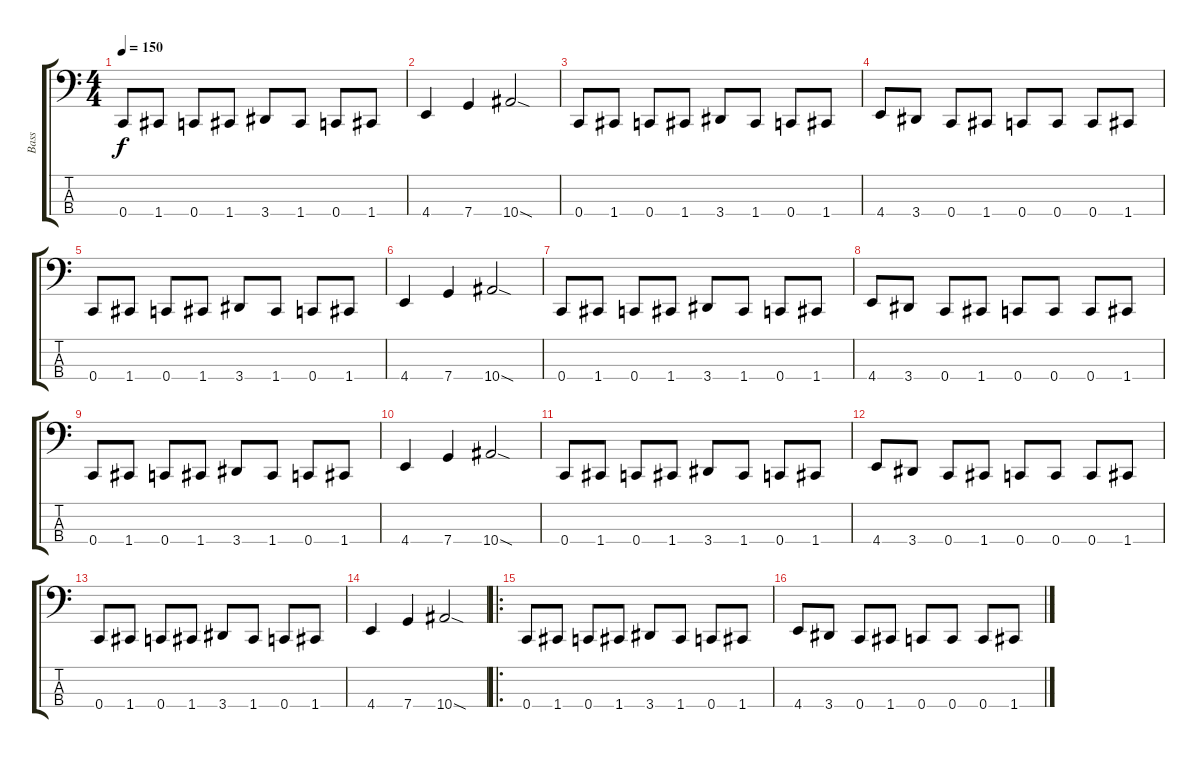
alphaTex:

\track ("Bass" "Bass") {instrument electricbassfinger}
\staff {score tabs}
\tuning (F2 C2 G1 C1) {hide}
\ts (4 4)
\tempo 150
\clef f4
\ks c
0.4.8{dy f} 1.4.8 0.4.8 1.4.8 3.4.8 1.4.8 0.4.8 1.4.8 |
4.4.4 7.4.4 10.4{sod}.2 |
0.4.8 1.4.8 0.4.8 1.4.8 3.4.8 1.4.8 0.4.8 1.4.8 |
4.4.8 3.4.8 0.4.8 1.4.8 0.4.8 0.4.8 0.4.8 1.4.8 |
0.4.8 1.4.8 0.4.8 1.4.8 3.4.8 1.4.8 0.4.8 1.4.8 |
4.4.4 7.4.4 10.4{sod}.2 |
0.4.8 1.4.8 0.4.8 1.4.8 3.4.8 1.4.8 0.4.8 1.4.8 |
4.4.8 3.4.8 0.4.8 1.4.8 0.4.8 0.4.8 0.4.8 1.4.8 |
0.4.8 1.4.8 0.4.8 1.4.8 3.4.8 1.4.8 0.4.8 1.4.8 |
4.4.4 7.4.4 10.4{sod}.2 |
0.4.8 1.4.8 0.4.8 1.4.8 3.4.8 1.4.8 0.4.8 1.4.8 |
4.4.8 3.4.8 0.4.8 1.4.8 0.4.8 0.4.8 0.4.8 1.4.8 |
0.4.8 1.4.8 0.4.8 1.4.8 3.4.8 1.4.8 0.4.8 1.4.8 |
4.4.4 7.4.4 10.4{sod}.2 |
\ro
0.4.8 1.4.8 0.4.8 1.4.8 3.4.8 1.4.8 0.4.8 1.4.8 |
4.4.8 3.4.8 0.4.8 1.4.8 0.4.8 0.4.8 0.4.8 1.4.8
